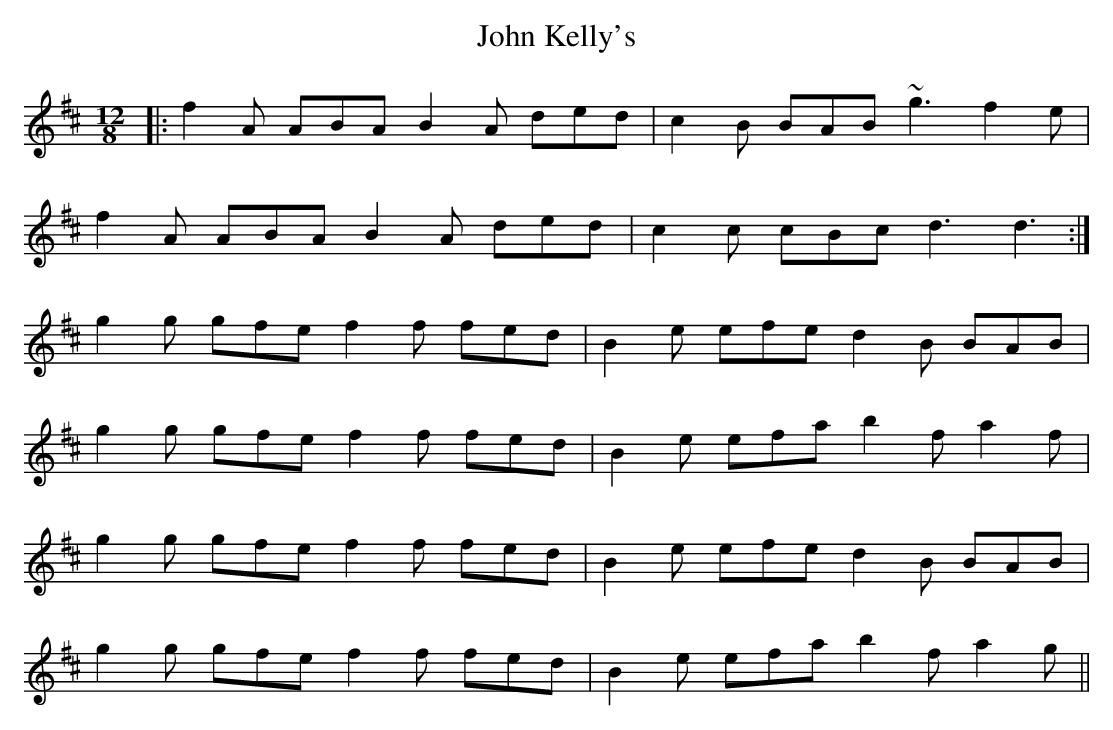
X:1
T: John Kelly's
M: 12/8
L: 1/8
K: Dmaj
|:f2A ABA B2A ded|c2B BAB ~g3 f2e|
f2A ABA B2A ded|c2 c cBc d3 d3:|
g2g gfe f2f fed|B2e efe d2B BAB|
g2g gfe f2f fed|B2e efa b2f a2f|
g2g gfe f2f fed|B2e efe d2B BAB|
g2g gfe f2f fed|B2e efa b2f a2g||
